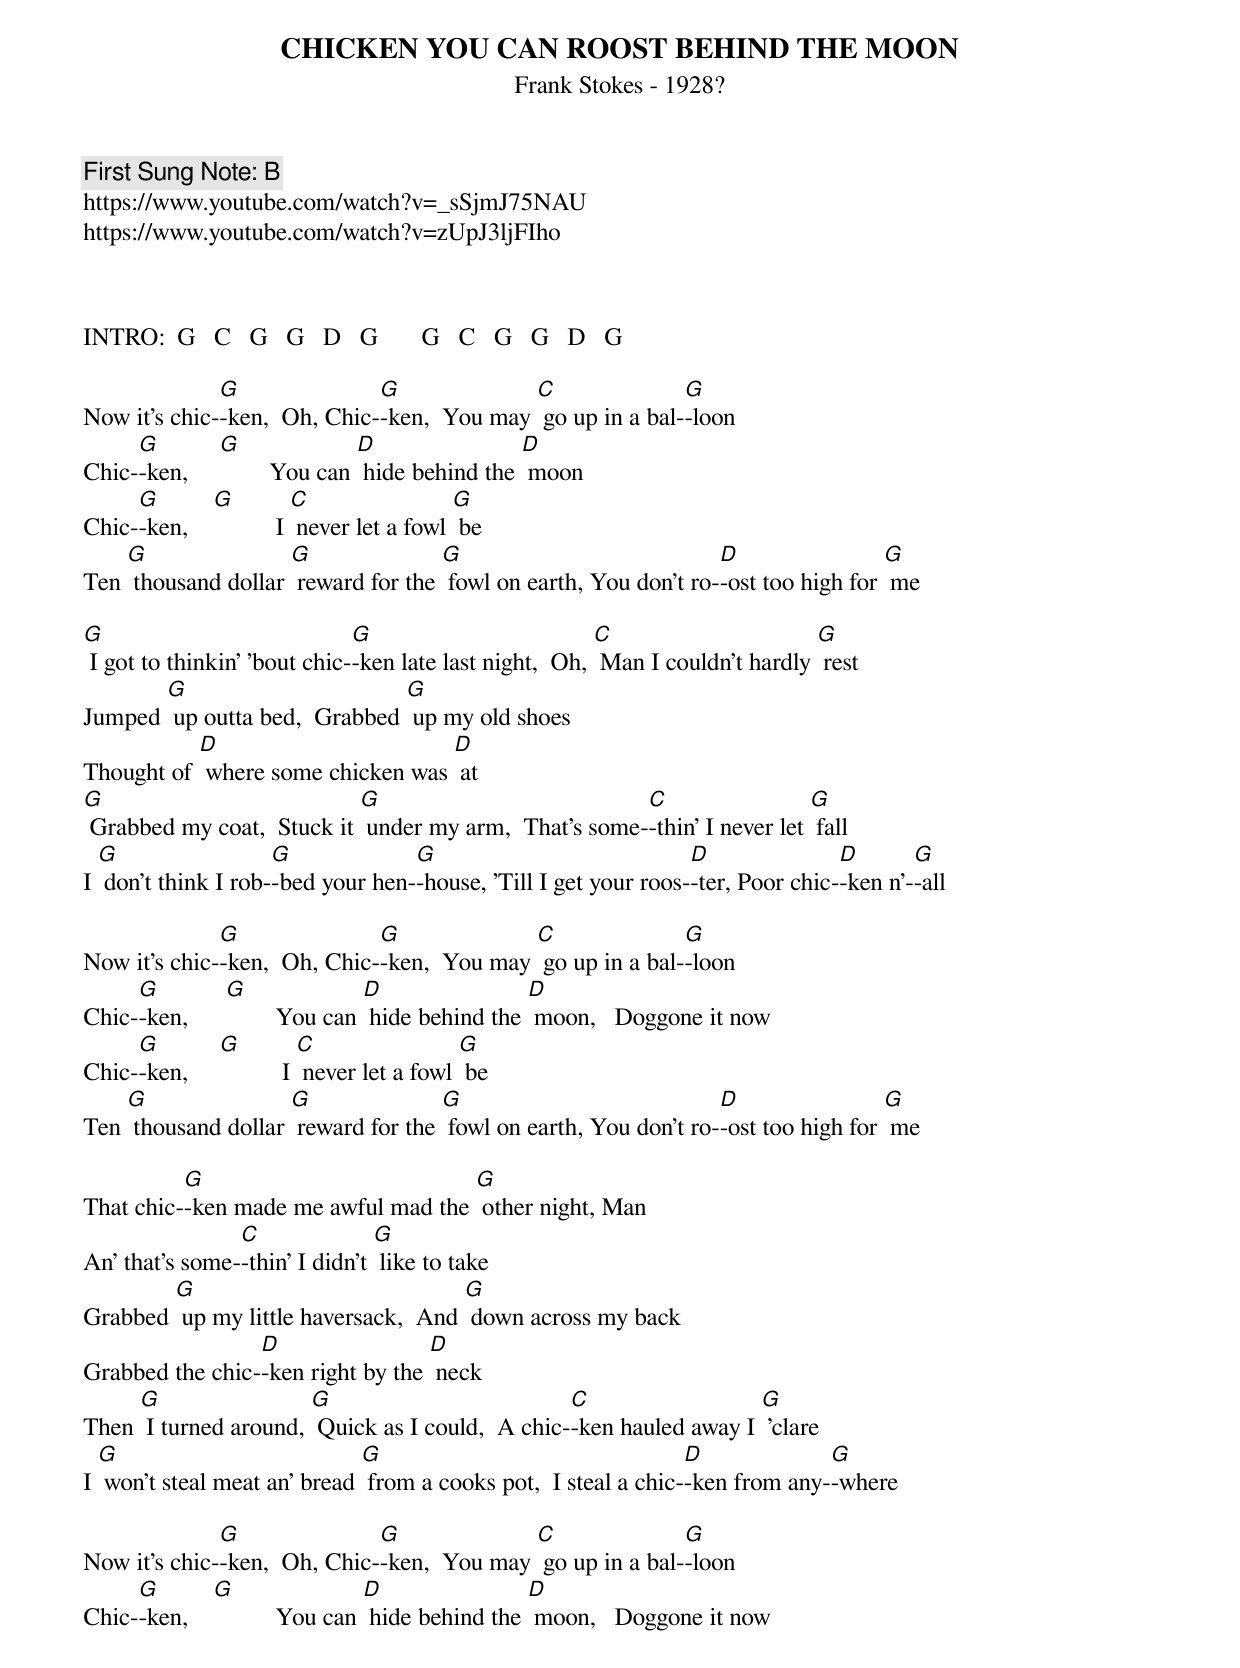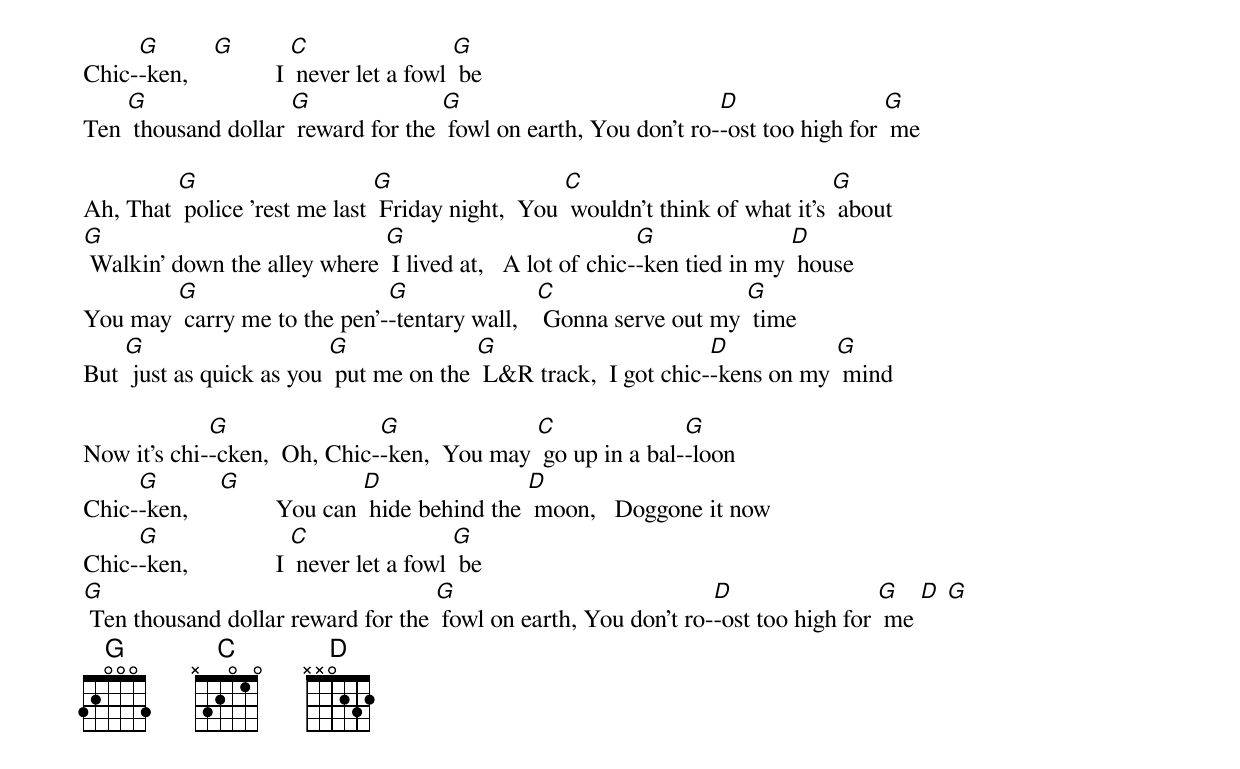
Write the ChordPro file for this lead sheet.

{t:CHICKEN YOU CAN ROOST BEHIND THE MOON}
{st: Frank Stokes - 1928?}
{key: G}
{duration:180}
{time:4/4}
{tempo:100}
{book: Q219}
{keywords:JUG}
{c: First Sung Note: B }
https://www.youtube.com/watch?v=_sSjmJ75NAU
https://www.youtube.com/watch?v=zUpJ3ljFIho



INTRO:  G   C   G   G   D   G       G   C   G   G   D   G

Now it's chic-[G]-ken,  Oh, Chic-[G]-ken,  You may [C] go up in a bal-[G]-loon
Chic-[G]-ken,     [G]        You can [D] hide behind the [D] moon
Chic-[G]-ken,    [G]          I [C] never let a fowl [G] be
Ten [G] thousand dollar [G] reward for the [G] fowl on earth, You don't ro-[D]-ost too high for [G] me

[G] I got to thinkin' 'bout chic-[G]-ken late last night,  Oh, [C] Man I couldn't hardly [G] rest
Jumped [G] up outta bed,  Grabbed [G] up my old shoes
Thought of [D] where some chicken was [D] at
[G] Grabbed my coat,  Stuck it [G] under my arm,  That's some-[C]-thin' I never let [G] fall
I [G] don't think I rob-[G]-bed your hen-[G]-house, 'Till I get your roos-[D]-ter, Poor chic-[D]-ken n'-[G]-all

Now it's chic-[G]-ken,  Oh, Chic-[G]-ken,  You may [C] go up in a bal-[G]-loon
Chic-[G]-ken,      [G]        You can [D] hide behind the [D] moon,   Doggone it now
Chic-[G]-ken,     [G]          I [C] never let a fowl [G] be
Ten [G] thousand dollar [G] reward for the [G] fowl on earth, You don't ro-[D]-ost too high for [G] me

That chic-[G]-ken made me awful mad the [G] other night, Man
An' that's some-[C]-thin' I didn't [G] like to take
Grabbed [G] up my little haversack,  And [G] down across my back
Grabbed the chic-[D]-ken right by the [D] neck
Then [G] I turned around, [G] Quick as I could,  A chic-[C]-ken hauled away I [G] 'clare
I [G] won't steal meat an' bread [G] from a cooks pot,  I steal a chic-[D]-ken from any-[G]-where

Now it's chic-[G]-ken,  Oh, Chic-[G]-ken,  You may [C] go up in a bal-[G]-loon
Chic-[G]-ken,    [G]          You can [D] hide behind the [D] moon,   Doggone it now
Chic-[G]-ken,    [G]          I [C] never let a fowl [G] be
Ten [G] thousand dollar [G] reward for the [G] fowl on earth, You don't ro-[D]-ost too high for [G] me

Ah, That [G] police 'rest me last [G] Friday night,  You [C] wouldn't think of what it's [G] about
[G] Walkin' down the alley where [G] I lived at,   A lot of chic-[G]-ken tied in my [D] house
You may [G] carry me to the pen'-[G]-tentary wall,   [C] Gonna serve out my [G] time
But [G] just as quick as you [G] put me on the [G] L&R track,  I got chic-[D]-kens on my [G] mind

Now it's chi-[G]-cken,  Oh, Chic-[G]-ken,  You may [C] go up in a bal-[G]-loon
Chic-[G]-ken,     [G]         You can [D] hide behind the [D] moon,   Doggone it now
Chic-[G]-ken,              I [C] never let a fowl [G] be
[G] Ten thousand dollar reward for the [G] fowl on earth, You don't ro-[D]-ost too high for [G] me [D] [G]
